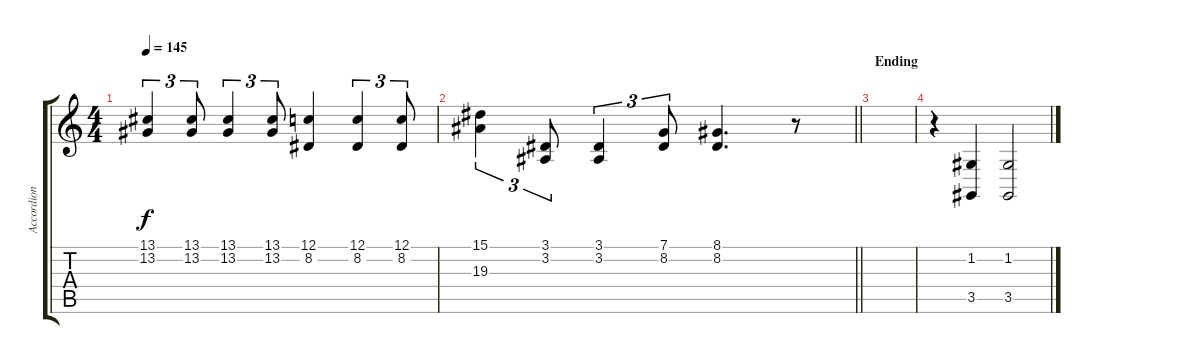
\track ("Accordion" "Accordion") {instrument accordion}
\staff {score tabs}
\tuning (C4 G3 Eb3 Bb2 F2 C2) {hide}
\ts (4 4)
\tempo 145
\clef g2
\ks c
(13.1 13.2).4{tu (3 2) dy f} (13.1 13.2).8{tu (3 2)} (13.1 13.2).4{tu (3 2)} (13.1 13.2).8{tu (3 2)} (12.1 8.2).4 (12.1 8.2).4{tu (3 2)} (12.1 8.2).8{tu (3 2)} |
\barLineRight lightlight
(15.1 19.3).4{tu (3 2)} (3.1 3.2).8{tu (3 2)} (3.1 3.2).4{tu (3 2)} (7.1 8.2).8{tu (3 2)} (8.1 8.2).4{d} r.8 |
\section ("" "Ending")
|
r.4 (1.2 3.5).4 (1.2 3.5).2
